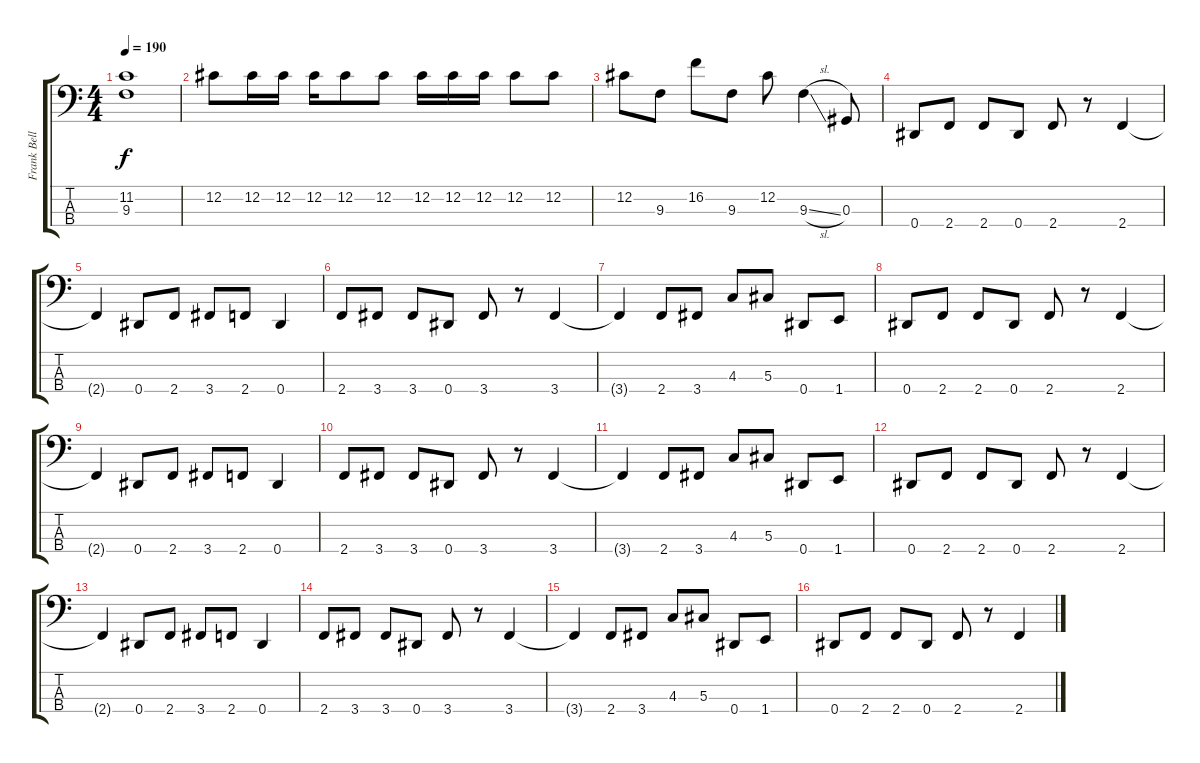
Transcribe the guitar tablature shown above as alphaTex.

\track ("Frank Bello" "Frank Bell") {instrument electricbassfinger}
\staff {score tabs}
\tuning (Gb2 Db2 Ab1 Eb1) {hide}
\ts (4 4)
\tempo 190
\clef f4
\ks c
(11.2{t} 9.3{t}).1{dy f} |
12.2.8{instrument electricbassfinger} 12.2.16 12.2.16 12.2.16 12.2.8 12.2.8 12.2.16 12.2.16 12.2.16 12.2.8 12.2.8 |
12.2.8 9.3.8 16.2.8 9.3.8 12.2.8 9.3{sl}.4 0.3.8 |
0.4.8 2.4.8 2.4.8 0.4.8 2.4.8 r.8 2.4.4 |
2.4{t}.4 0.4.8 2.4.8 3.4.8 2.4.8 0.4.4 |
2.4.8 3.4.8 3.4.8 0.4.8 3.4.8 r.8 3.4.4 |
3.4{t}.4 2.4.8 3.4.8 4.3.8 5.3.8 0.4.8 1.4.8 |
0.4.8 2.4.8 2.4.8 0.4.8 2.4.8 r.8 2.4.4 |
2.4{t}.4 0.4.8 2.4.8 3.4.8 2.4.8 0.4.4 |
2.4.8 3.4.8 3.4.8 0.4.8 3.4.8 r.8 3.4.4 |
3.4{t}.4 2.4.8 3.4.8 4.3.8 5.3.8 0.4.8 1.4.8 |
0.4.8 2.4.8 2.4.8 0.4.8 2.4.8 r.8 2.4.4 |
2.4{t}.4 0.4.8 2.4.8 3.4.8 2.4.8 0.4.4 |
2.4.8 3.4.8 3.4.8 0.4.8 3.4.8 r.8 3.4.4 |
3.4{t}.4 2.4.8 3.4.8 4.3.8 5.3.8 0.4.8 1.4.8 |
0.4.8 2.4.8 2.4.8 0.4.8 2.4.8 r.8 2.4.4
